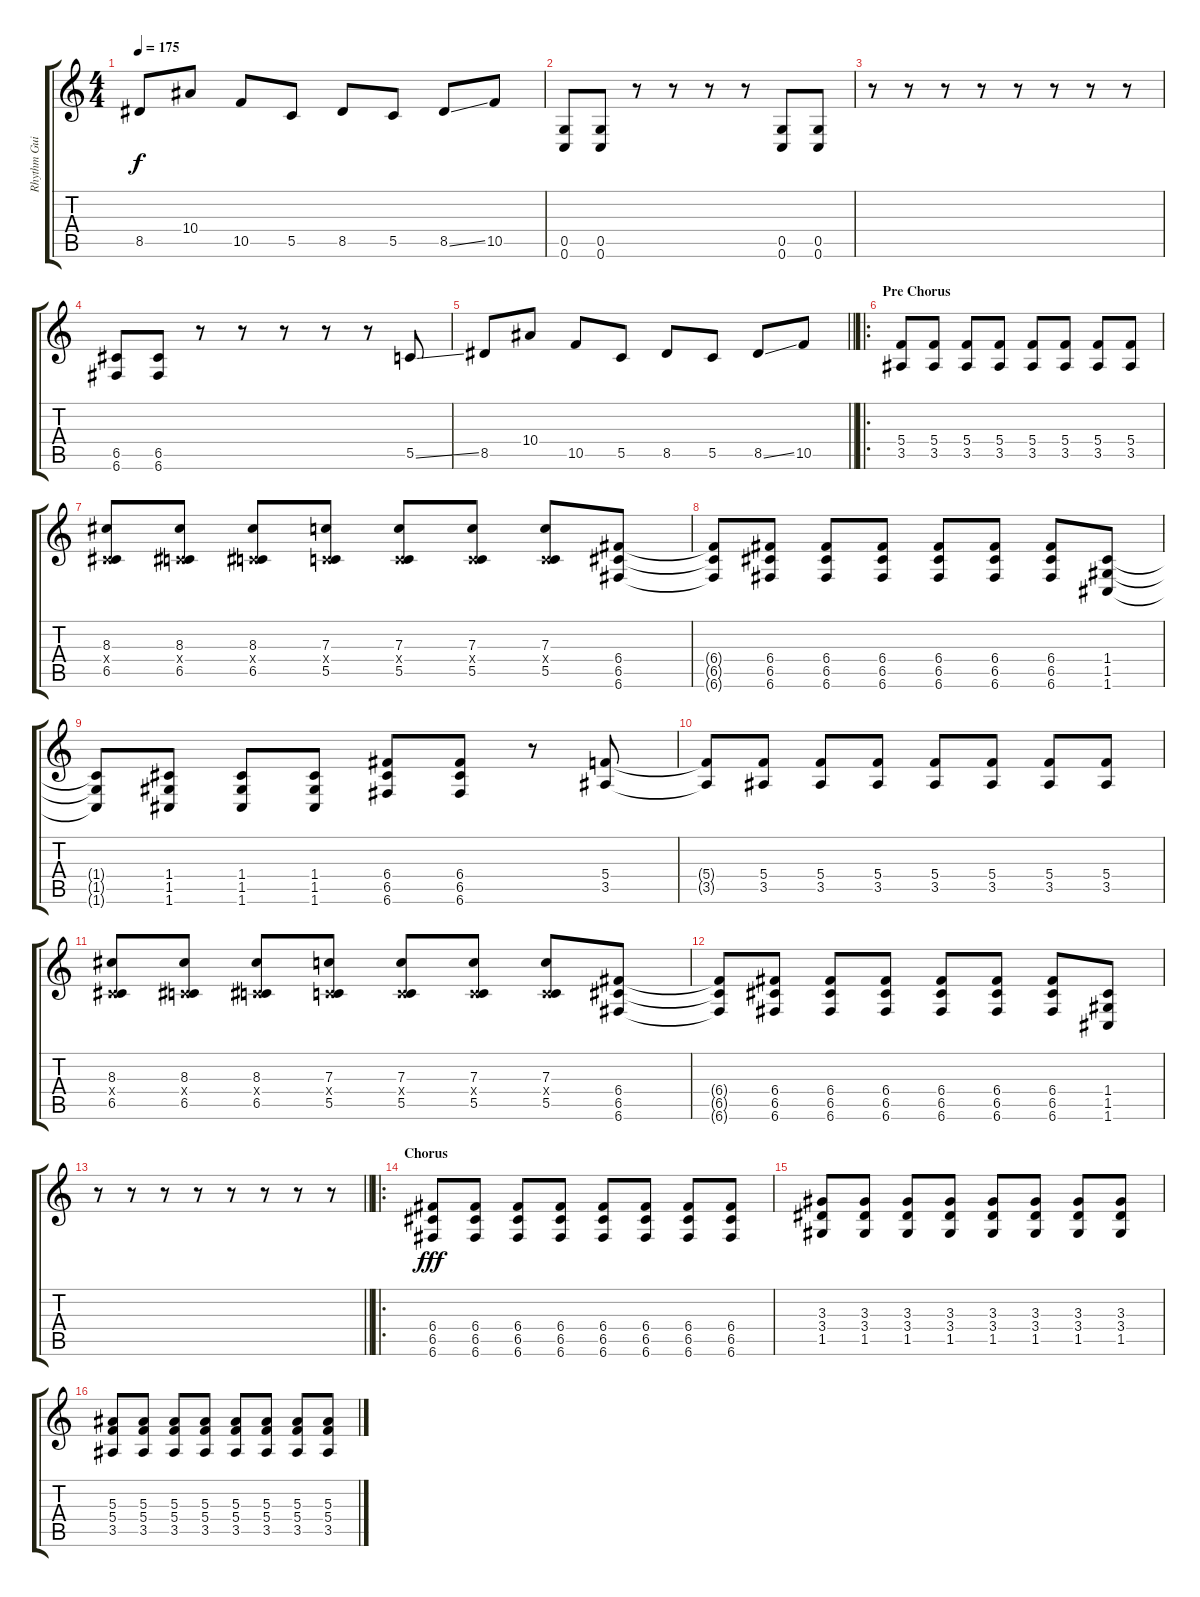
\track ("Rhythm Guitar" "Rhythm Gui") {instrument distortionguitar}
\staff {score tabs}
\tuning (D4 A3 F3 C3 G2 C2) {hide}
\ts (4 4)
\tempo 175
\clef g2
\ks c
8.5.8{dy f} 10.4.8 10.5.8 5.5.8 8.5.8 5.5.8 8.5{ss}.8 10.5.8 |
(0.5 0.6).8 (0.5 0.6).8 r.8 r.8 r.8 r.8 (0.5 0.6).8 (0.5 0.6).8 |
r.8 r.8 r.8 r.8 r.8 r.8 r.8 r.8 |
(6.5 6.6).8 (6.5 6.6).8 r.8 r.8 r.8 r.8 r.8 5.5{ss}.8 |
\barLineRight lightlight
8.5.8 10.4.8 10.5.8 5.5.8 8.5.8 5.5.8 8.5{ss}.8 10.5.8 |
\ro
\section ("" "Pre Chorus")
(5.4 3.5).8 (5.4 3.5).8 (5.4 3.5).8 (5.4 3.5).8 (5.4 3.5).8 (5.4 3.5).8 (5.4 3.5).8 (5.4 3.5).8 |
(8.3 0.4{x} 6.5).8 (8.3 0.4{x} 6.5).8 (8.3 0.4{x} 6.5).8 (7.3 0.4{x} 5.5).8 (7.3 0.4{x} 5.5).8 (7.3 0.4{x} 5.5).8 (7.3 0.4{x} 5.5).8 (6.4 6.5 6.6).8 |
(6.4{t} 6.5{t} 6.6{t}).8 (6.4 6.5 6.6).8 (6.4 6.5 6.6).8 (6.4 6.5 6.6).8 (6.4 6.5 6.6).8 (6.4 6.5 6.6).8 (6.4 6.5 6.6).8 (1.4 1.5 1.6).8 |
(1.4{t} 1.5{t} 1.6{t}).8 (1.4 1.5 1.6).8 (1.4 1.5 1.6).8 (1.4 1.5 1.6).8 (6.4 6.5 6.6).8 (6.4 6.5 6.6).8 r.8 (5.4 3.5).8 |
(5.4{t} 3.5{t}).8 (5.4 3.5).8 (5.4 3.5).8 (5.4 3.5).8 (5.4 3.5).8 (5.4 3.5).8 (5.4 3.5).8 (5.4 3.5).8 |
(8.3 0.4{x} 6.5).8 (8.3 0.4{x} 6.5).8 (8.3 0.4{x} 6.5).8 (7.3 0.4{x} 5.5).8 (7.3 0.4{x} 5.5).8 (7.3 0.4{x} 5.5).8 (7.3 0.4{x} 5.5).8 (6.4 6.5 6.6).8 |
(6.4{t} 6.5{t} 6.6{t}).8 (6.4 6.5 6.6).8 (6.4 6.5 6.6).8 (6.4 6.5 6.6).8 (6.4 6.5 6.6).8 (6.4 6.5 6.6).8 (6.4 6.5 6.6).8 (1.4 1.5 1.6).8 |
\barLineRight lightlight
r.8 r.8 r.8 r.8 r.8 r.8 r.8 r.8 |
\ro
\section ("" "Chorus")
(6.4 6.5 6.6).8{dy fff} (6.4 6.5 6.6).8 (6.4 6.5 6.6).8 (6.4 6.5 6.6).8 (6.4 6.5 6.6).8 (6.4 6.5 6.6).8 (6.4 6.5 6.6).8 (6.4 6.5 6.6).8 |
(3.3 3.4 1.5).8 (3.3 3.4 1.5).8 (3.3 3.4 1.5).8 (3.3 3.4 1.5).8 (3.3 3.4 1.5).8 (3.3 3.4 1.5).8 (3.3 3.4 1.5).8 (3.3 3.4 1.5).8 |
(5.3 5.4 3.5).8 (5.3 5.4 3.5).8 (5.3 5.4 3.5).8 (5.3 5.4 3.5).8 (5.3 5.4 3.5).8 (5.3 5.4 3.5).8 (5.3 5.4 3.5).8 (5.3 5.4 3.5).8
